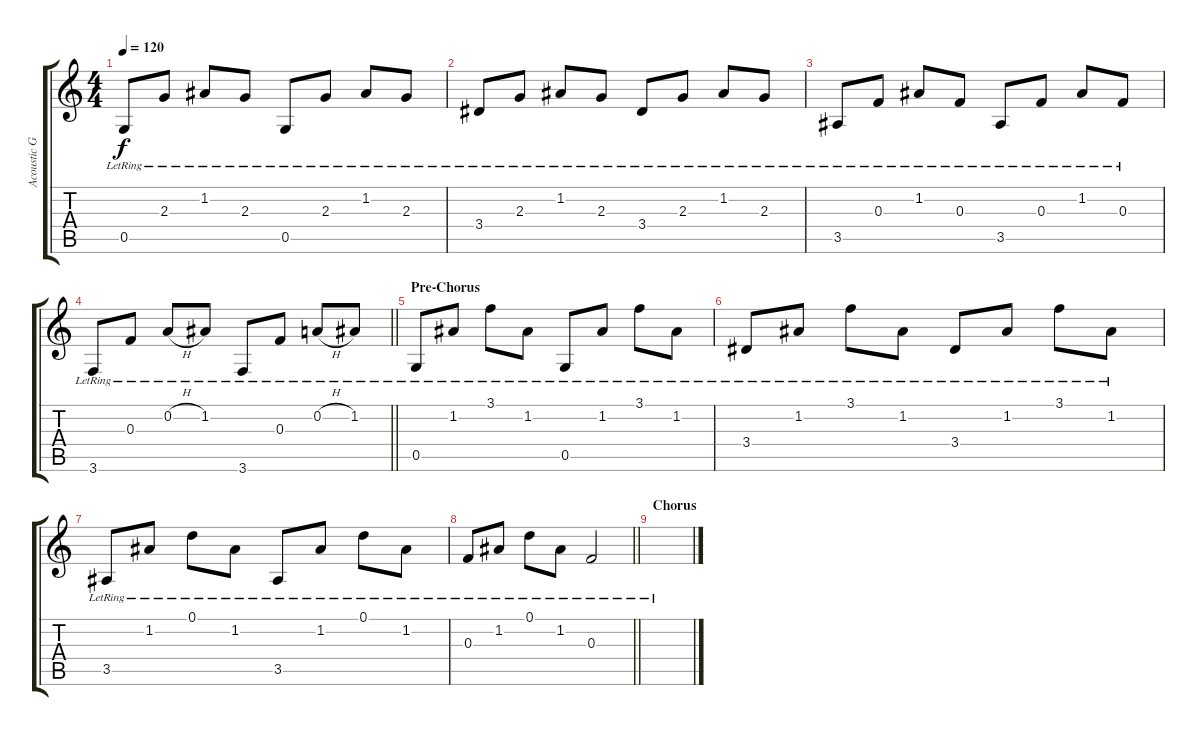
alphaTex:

\track ("Acoustic Guitar" "Acoustic G") {instrument acousticguitarsteel}
\staff {score tabs}
\tuning (D4 A3 F3 C3 G2 D2) {hide}
\ts (4 4)
\tempo 120
\clef g2
\ks c
0.5{lr}.8{dy f} 2.3{lr}.8 1.2{lr}.8 2.3{lr}.8 0.5{lr}.8 2.3{lr}.8 1.2{lr}.8 2.3{lr}.8 |
3.4{lr}.8 2.3{lr}.8 1.2{lr}.8 2.3{lr}.8 3.4{lr}.8 2.3{lr}.8 1.2{lr}.8 2.3{lr}.8 |
3.5{lr}.8 0.3{lr}.8 1.2{lr}.8 0.3{lr}.8 3.5{lr}.8 0.3{lr}.8 1.2{lr}.8 0.3{lr}.8 |
\barLineRight lightlight
3.6{lr}.8 0.3{lr}.8 0.2{h lr}.8 1.2{lr}.8 3.6{lr}.8 0.3{lr}.8 0.2{h lr}.8 1.2{lr}.8 |
\section ("" "Pre-Chorus")
0.5{lr}.8 1.2{lr}.8 3.1{lr}.8 1.2{lr}.8 0.5{lr}.8 1.2{lr}.8 3.1{lr}.8 1.2{lr}.8 |
3.4{lr}.8 1.2{lr}.8 3.1{lr}.8 1.2{lr}.8 3.4{lr}.8 1.2{lr}.8 3.1{lr}.8 1.2{lr}.8 |
3.5{lr}.8 1.2{lr}.8 0.1{lr}.8 1.2{lr}.8 3.5{lr}.8 1.2{lr}.8 0.1{lr}.8 1.2{lr}.8 |
\barLineRight lightlight
0.3{lr}.8 1.2{lr}.8 0.1{lr}.8 1.2{lr}.8 0.3{lr}.2 |
\section ("" "Chorus")
